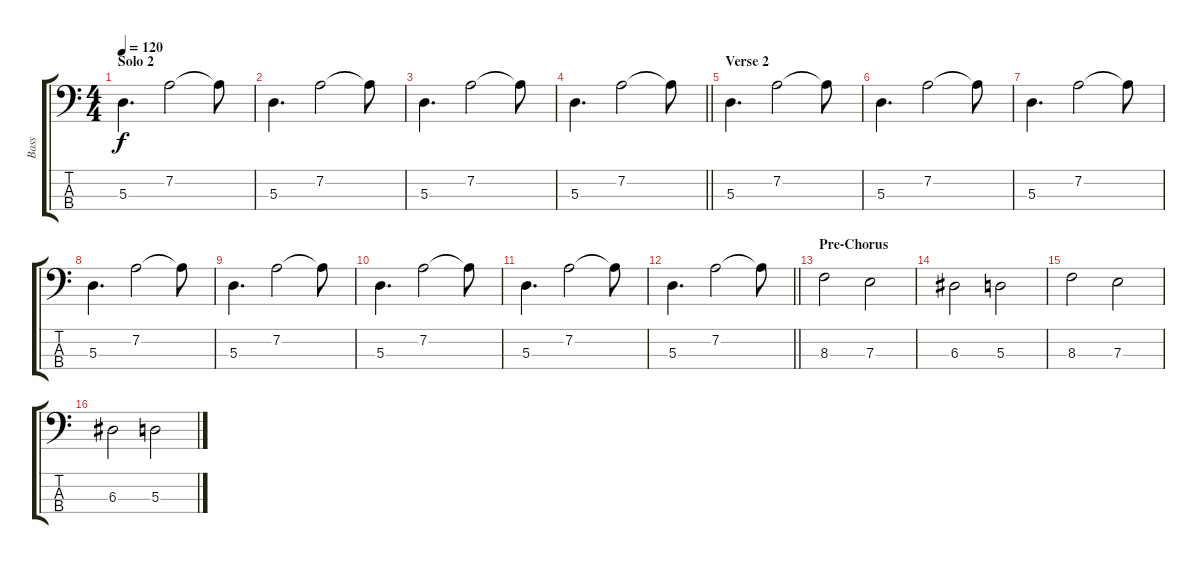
\track ("Bass" "Bass") {instrument electricbassfinger}
\staff {score tabs}
\tuning (G2 D2 A1 E1) {hide}
\ts (4 4)
\section ("" "Solo 2")
\tempo 120
\clef f4
\ks c
5.3.4{d dy f} 7.2.2 7.2{t}.8 |
5.3.4{d} 7.2.2 7.2{t}.8 |
5.3.4{d} 7.2.2 7.2{t}.8 |
\barLineRight lightlight
5.3.4{d} 7.2.2 7.2{t}.8 |
\section ("" "Verse 2")
5.3.4{d} 7.2.2 7.2{t}.8 |
5.3.4{d} 7.2.2 7.2{t}.8 |
5.3.4{d} 7.2.2 7.2{t}.8 |
5.3.4{d} 7.2.2 7.2{t}.8 |
5.3.4{d} 7.2.2 7.2{t}.8 |
5.3.4{d} 7.2.2 7.2{t}.8 |
5.3.4{d} 7.2.2 7.2{t}.8 |
\barLineRight lightlight
5.3.4{d} 7.2.2 7.2{t}.8 |
\section ("" "Pre-Chorus")
8.3.2 7.3.2 |
6.3.2 5.3.2 |
8.3.2 7.3.2 |
6.3.2 5.3.2
